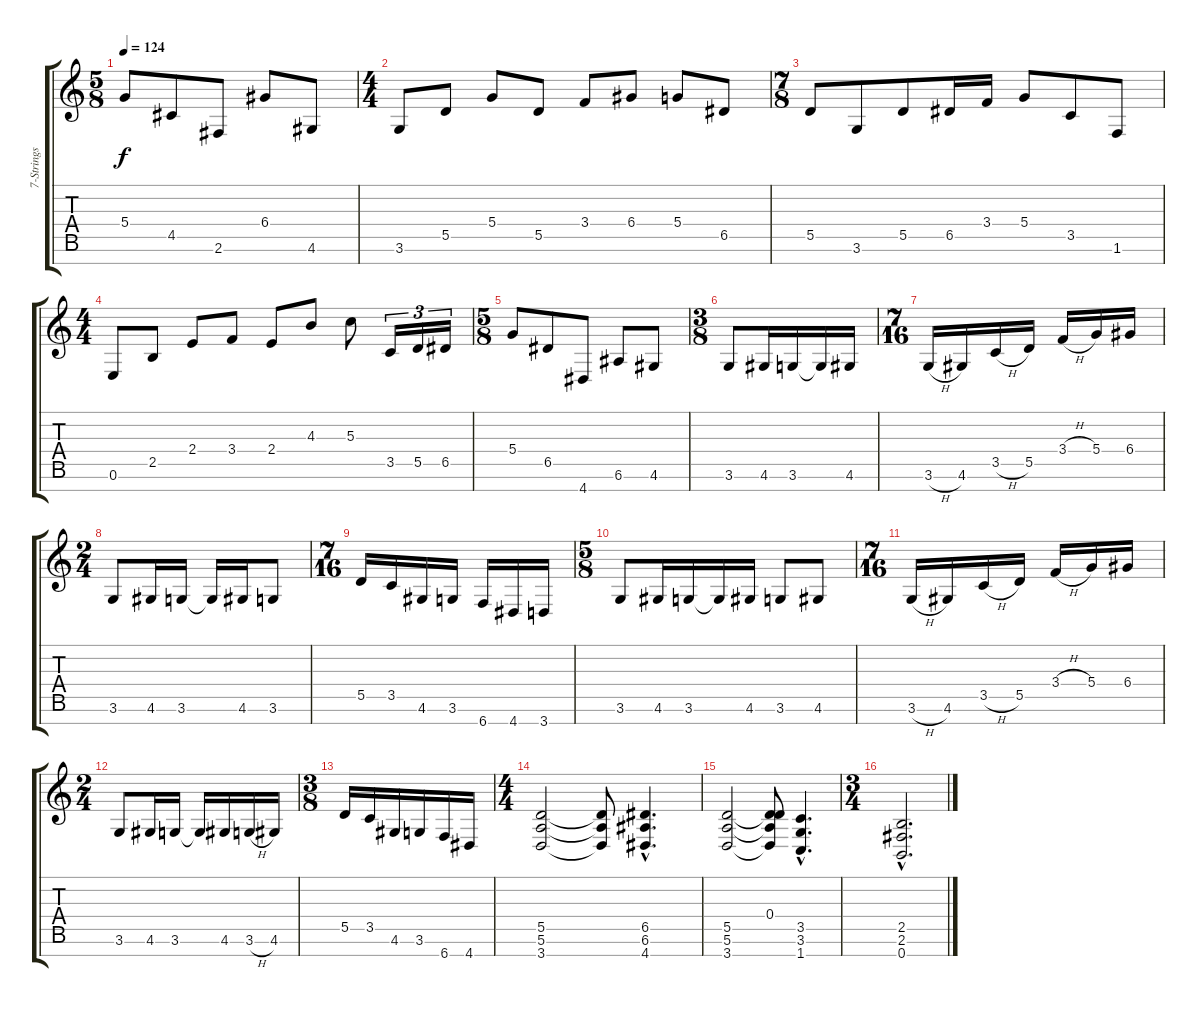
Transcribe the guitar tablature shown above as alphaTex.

\track ("7-Strings Distortion Guitar 2" "7-Strings ") {instrument distortionguitar}
\staff {score tabs}
\tuning (E4 B3 G3 D3 A2 E2 B1) {hide}
\ts (5 8)
\tempo 124
\clef g2
\ks c
5.4.8{dy f} 4.5.8 2.6.8 6.4.8 4.6.8 |
\ts (4 4)
3.6.8 5.5.8 5.4.8 5.5.8 3.4.8 6.4.8 5.4.8 6.5.8 |
\ts (7 8)
5.5.8 3.6.8 5.5.8 6.5.16 3.4.16 5.4.8 3.5.8 1.6.8 |
\ts (4 4)
0.6.8 2.5.8 2.4.8 3.4.8 2.4.8 4.3.8 5.3.8 3.5.16{tu (3 2)} 5.5.16{tu (3 2)} 6.5.16{tu (3 2)} |
\ts (5 8)
5.4.8 6.5.8 4.7.8 6.6.8 4.6.8 |
\ts (3 8)
3.6.8 4.6.16 3.6.16 3.6{t}.16 4.6.16 |
\ts (7 16)
3.6{h}.16 4.6.16 3.5{h}.16 5.5.16 3.4{h}.16 5.4.16 6.4.16 |
\ts (2 4)
3.6.8 4.6.16 3.6.16 3.6{t}.16 4.6.16 3.6.8 |
\ts (7 16)
5.5.16 3.5.16 4.6.16 3.6.16 6.7.16 4.7.16 3.7.16 |
\ts (5 8)
3.6.8 4.6.16 3.6.16 3.6{t}.16 4.6.16 3.6.8 4.6.8 |
\ts (7 16)
3.6{h}.16 4.6.16 3.5{h}.16 5.5.16 3.4{h}.16 5.4.16 6.4.16 |
\ts (2 4)
3.6.8 4.6.16 3.6.16 3.6{t}.16 4.6.16 3.6{h}.16 4.6.16 |
\ts (3 8)
5.5.16 3.5.16 4.6.16 3.6.16 6.7.16 4.7.16 |
\ts (4 4)
(5.5 5.6 3.7).2 (5.5{t} 5.6{t} 3.7{t}).8 (6.5{hac} 6.6{hac} 4.7{hac}).4{d} |
(5.5 5.6 3.7).2 (0.4 5.5{t} 5.6{t} 3.7{t}).8 (3.5{hac} 3.6{hac} 1.7{hac}).4{d} |
\ts (3 4)
(2.5{hac} 2.6{hac} 0.7{hac}).2{d}
